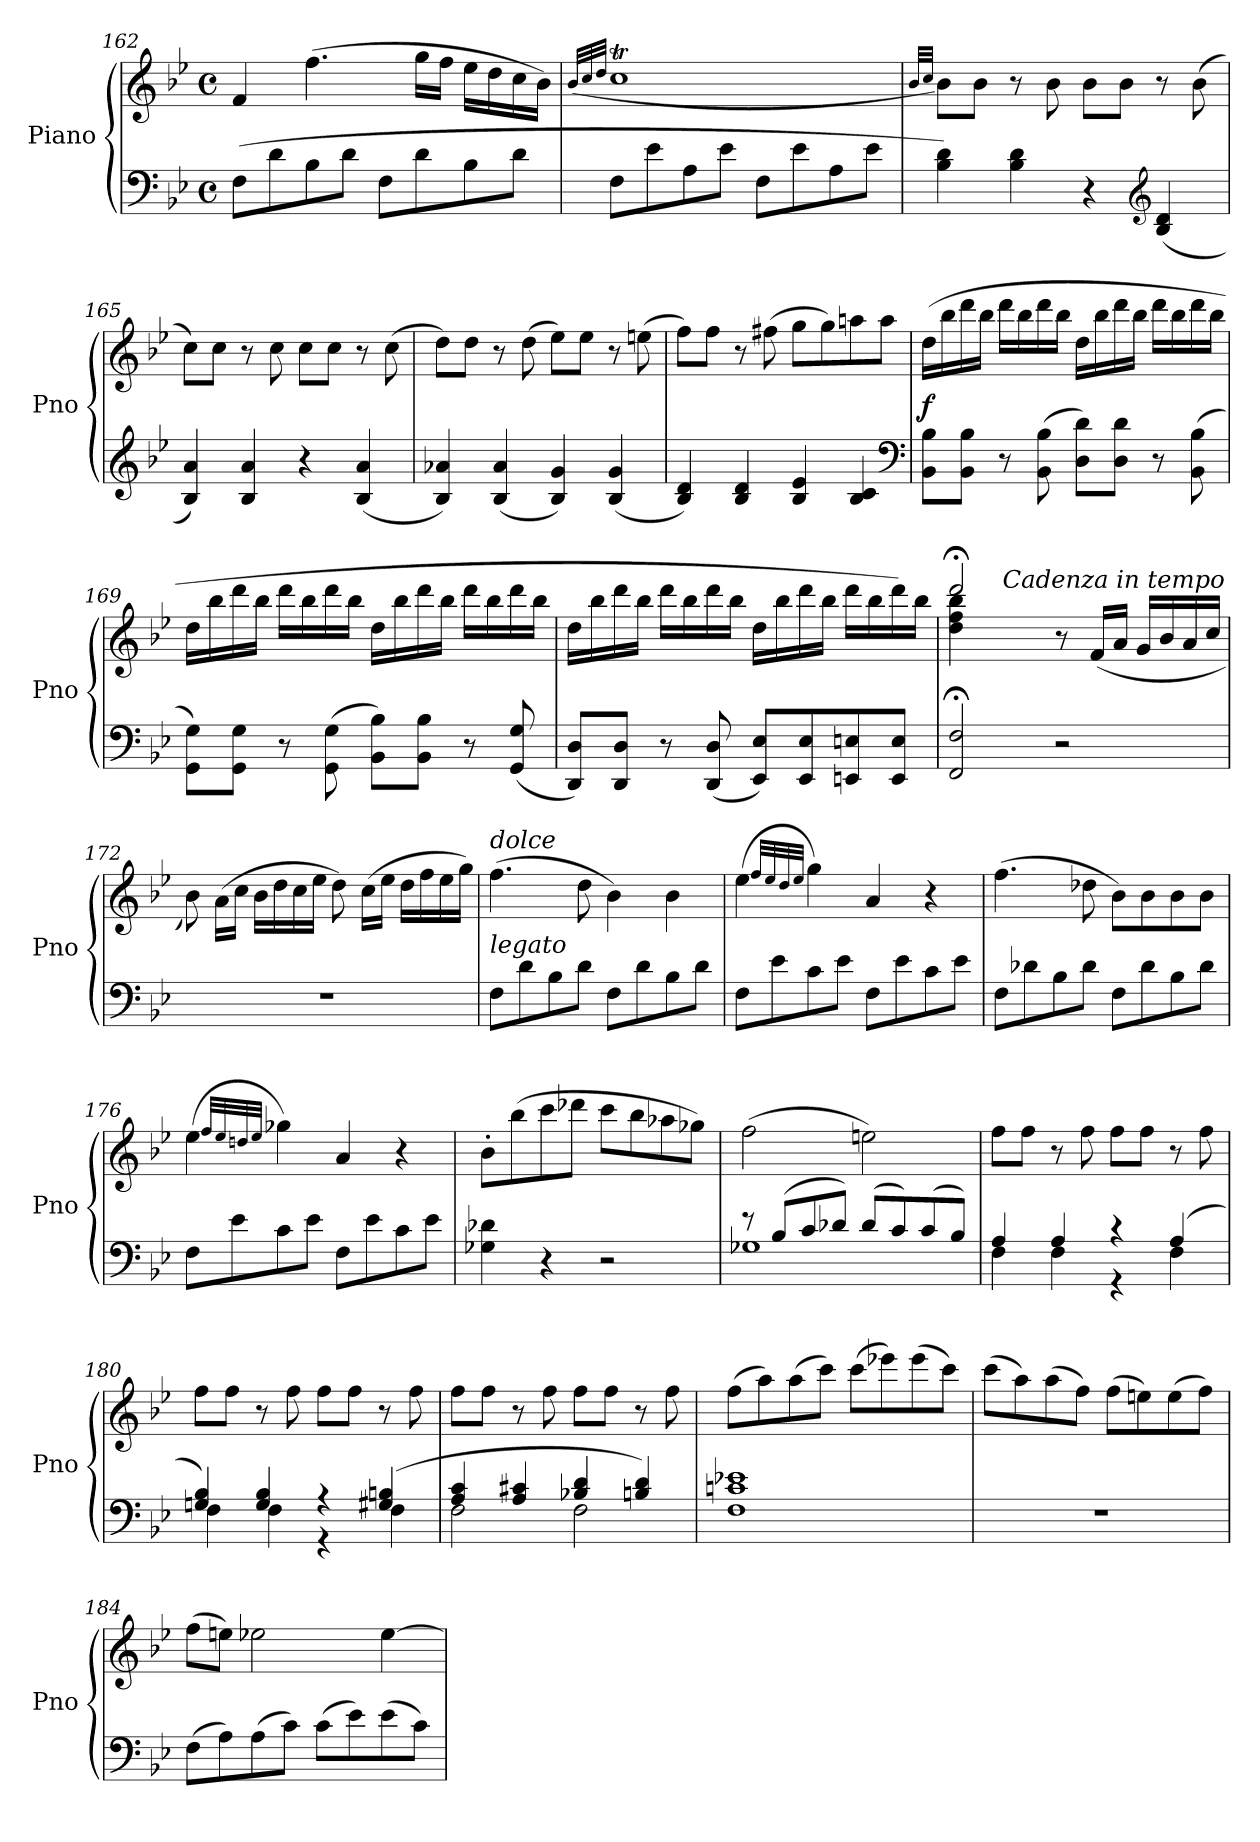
**kern	**kern	**dynam
*part1	*part1	*part1
*staff2	*staff1	*staff1/2
*I"Piano	*	*
*I'Pno	*	*
*clefF4	*clefG2	*
*k[b-e-]	*k[b-e-]	*
*B-:	*B-:	*
*M4/4	*M4/4	*
*met(c)	*met(c)	*
=162	=162	=162
(8FL	4f	.
8d	.	.
8B-	(4.ff	.
8dJ	.	.
8FL	.	.
8d	16ggLL	.
.	16ffJJ	.
8B-	16ee-LL	.
.	16dd	.
8dJ	16cc	.
.	16b-JJ)	.
=163	=163	=163
.	(>32qb-LLL	.
.	32qcc	.
.	32qddJJJ	.
8FL	1ccT	.
8e-	.	.
8A	.	.
8e-J	.	.
8FL	.	.
8e-	.	.
8A	.	.
8e-J	.	.
=164	=164	=164
.	32qb-LLL	.
.	32qccJJJ	.
4B- 4d)	8b-TTTL)	.
.	8b-J	.
4B- 4d	8r	.
.	8b-	.
4r	8b-L	.
.	8b-J	.
*clefG2	*	*
(>4B- 4d	8r	.
.	(8b-	.
=165	=165	=165
4B- 4a)	8ccL)	.
.	8ccJ	.
4B- 4a	8r	.
.	8cc	.
4r	8ccL	.
.	8ccJ	.
(>4B- 4a	8r	.
.	(8cc	.
=166	=166	=166
4B- 4a-X)	8ddL)	.
.	8ddJ	.
(>4B- 4a-	8r	.
.	(8dd	.
4B- 4g)	8ee-L)	.
.	8ee-J	.
(>4B- 4g	8r	.
.	(8een	.
=167	=167	=167
4B- 4d)	8ffL)	.
.	8ffJ	.
4B- 4d	8r	.
.	(8ff#X	.
4B- 4e-	8ggL	.
.	8gg)	.
4B- 4c	8aan	.
.	8aaJ	.
*clefF4	*	*
=168	=168	=168
8BB- 8B-L	(16ddLL	f
.	16bb-	.
8BB- 8B-J	16ddd	.
.	16bb-JJ	.
8r	16dddLL	.
.	16bb-	.
(8BB- 8B-	16ddd	.
.	16bb-JJ	.
8D 8dL)	16ddLL	.
.	16bb-	.
8D 8dJ	16ddd	.
.	16bb-JJ	.
8r	16dddLL	.
.	16bb-	.
(8BB- 8B-	16ddd	.
.	16bb-JJ	.
=169	=169	=169
8GG\ 8G\L)	16ddLL	.
.	16bb-	.
8GG\ 8G\J	16ddd	.
.	16bb-JJ	.
8r	16dddLL	.
.	16bb-	.
(8GG\ 8G\	16ddd	.
.	16bb-JJ	.
8BB- 8B-L)	16ddLL	.
.	16bb-	.
8BB- 8B-J	16ddd	.
.	16bb-JJ	.
8r	16dddLL	.
.	16bb-	.
(8GG 8G	16ddd	.
.	16bb-JJ	.
=170	=170	=170
8DD 8DL)	16ddLL	.
.	16bb-	.
8DD 8DJ	16ddd	.
.	16bb-JJ	.
8r	16dddLL	.
.	16bb-	.
(8DD 8D	16ddd	.
.	16bb-JJ	.
8EE- 8E-L)	16ddLL	.
.	16bb-	.
8EE- 8E-	16ddd	.
.	16bb-JJ	.
8EEn 8En	16dddLL	.
.	16bb-	.
8EE 8EJ	16ddd)	.
.	16bb-JJ	.
=171	=171	=171
*	*^	*
2FF; 2F;	2ddd;<	4dd 4ff 4bb-	.
!	!	!LO:TX:a:i:t=Cadenza in tempo	!
.	.	4ryy	.
2r	2ryy	8r	.
.	.	(16fLL	.
.	.	16aJJ	.
.	.	16gLL	.
.	.	16b-	.
.	.	16a	.
.	.	16ccJJ	.
*	*v	*v	*
=172	=172	=172
1r	8b-)	.
.	(16aLL	.
.	16ccJJ	.
.	16b-LL	.
.	16dd	.
.	16cc	.
.	16ee-JJ	.
.	8dd)	.
.	(16ccLL	.
.	16ee-JJ	.
.	16ddLL	.
.	16ff	.
.	16ee-	.
.	16ggJJ)	.
=173	=173	=173
!	!LO:TX:a:i:t=dolce	!
!LO:TX:a:i:t=legato	!	!
8FL	(4.ff	.
8d	.	.
8B-	.	.
8dJ	8dd	.
8FL	4b-)	.
8d	.	.
8B-	4b-	.
8dJ	.	.
=174	=174	=174
8FL	(4ee-	.
8e-	.	.
.	32qffLLL	.
.	32qee-	.
.	32qdd	.
.	32qee-JJJ	.
8c	4gg)	.
8e-J	.	.
8FL	4a	.
8e-	.	.
8c	4r	.
8e-J	.	.
=175	=175	=175
8FL	(4.ff	.
8d-X	.	.
8B-	.	.
8d-J	8dd-X	.
8FL	8b-L)	.
8d-	8b-	.
8B-	8b-	.
8d-J	8b-J	.
=176	=176	=176
8FL	(4ee-	.
8e-	.	.
.	32qffLLL	.
.	32qee-	.
.	32qddn	.
.	32qee-JJJ	.
8c	4gg-X)	.
8e-J	.	.
8FL	4a	.
8e-	.	.
8c	4r	.
8e-J	.	.
=177	=177	=177
4G-X 4d-X	8b-'L	.
.	(8bb-	.
4r	8ccc	.
.	8ddd-XJ	.
2r	8cccL	.
.	8bb-	.
.	8aa-X	.
.	8gg-XJ)	.
=178	=178	=178
*^	*	*
8r	1G-X	(2ff	.
(8B-L	.	.	.
8c	.	.	.
8d-XJ)	.	.	.
(8d-L	.	2een)	.
8c)	.	.	.
(8c	.	.	.
8B-J)	.	.	.
=179	=179	=179	=179
4A	4F	8ffL	.
.	.	8ffJ	.
4A	4F	8r	.
.	.	8ff	.
4r	4r	8ffL	.
.	.	8ffJ	.
(4A	4F	8r	.
.	.	8ff	.
=180	=180	=180	=180
4Gn 4B-)	4F	8ffL	.
.	.	8ffJ	.
4G 4B-	4F	8r	.
.	.	8ff	.
4r	4r	8ffL	.
.	.	8ffJ	.
(4G#X 4Bn	4F	8r	.
.	.	8ff	.
=181	=181	=181	=181
4A 4c	2F	8ffL	.
.	.	8ffJ	.
4A 4c#X	.	8r	.
.	.	8ff	.
4B-X 4d	2F	8ffL	.
.	.	8ffJ	.
4Bn 4d)	.	8r	.
.	.	8ff	.
*v	*v	*	*
=182	=182	=182
1F 1cn 1e-X	(8ffL	.
.	8aa)	.
.	(8aa	.
.	8cccJ)	.
.	(8cccL	.
.	8eee-X)	.
.	(8eee-	.
.	8cccJ)	.
=183	=183	=183
1r	(8cccL	.
.	8aa)	.
.	(8aa	.
.	8ffJ)	.
.	(8ffL	.
.	8een)	.
.	(8ee	.
.	8ffJ)	.
=184	=184	=184
(8FL	(8ffL	.
8A)	8eenJ)	.
(8A	2ee-X	.
8cJ)	.	.
(8cL	.	.
8e-)	.	.
(8e-	[4ee-	.
8cJ)	.	.
=	=	=
*-	*-	*-
